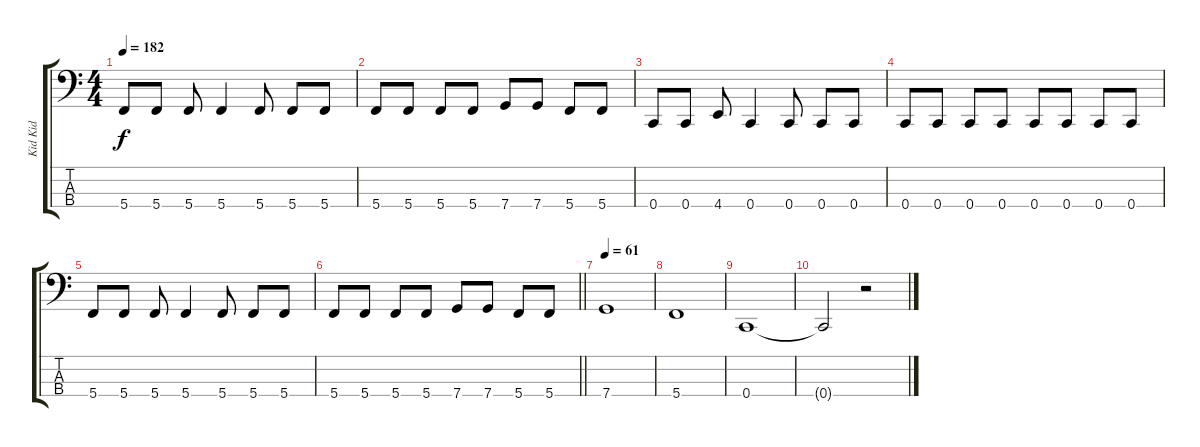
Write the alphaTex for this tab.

\track ("Kid Kid" "Kid Kid") {instrument electricbasspick}
\staff {score tabs}
\tuning (F2 C2 G1 C1) {hide}
\ts (4 4)
\tempo 182
\clef f4
\ks c
5.4.8{dy f} 5.4.8 5.4.8 5.4.4 5.4.8 5.4.8 5.4.8 |
5.4.8 5.4.8 5.4.8 5.4.8 7.4.8 7.4.8 5.4.8 5.4.8 |
0.4.8 0.4.8 4.4.8 0.4.4 0.4.8 0.4.8 0.4.8 |
0.4.8 0.4.8 0.4.8 0.4.8 0.4.8 0.4.8 0.4.8 0.4.8 |
5.4.8 5.4.8 5.4.8 5.4.4 5.4.8 5.4.8 5.4.8 |
\barLineRight lightlight
5.4.8 5.4.8 5.4.8 5.4.8 7.4.8 7.4.8 5.4.8 5.4.8 |
\tempo 61
7.4.1 |
5.4.1 |
0.4.1 |
0.4{t}.2 r.2
